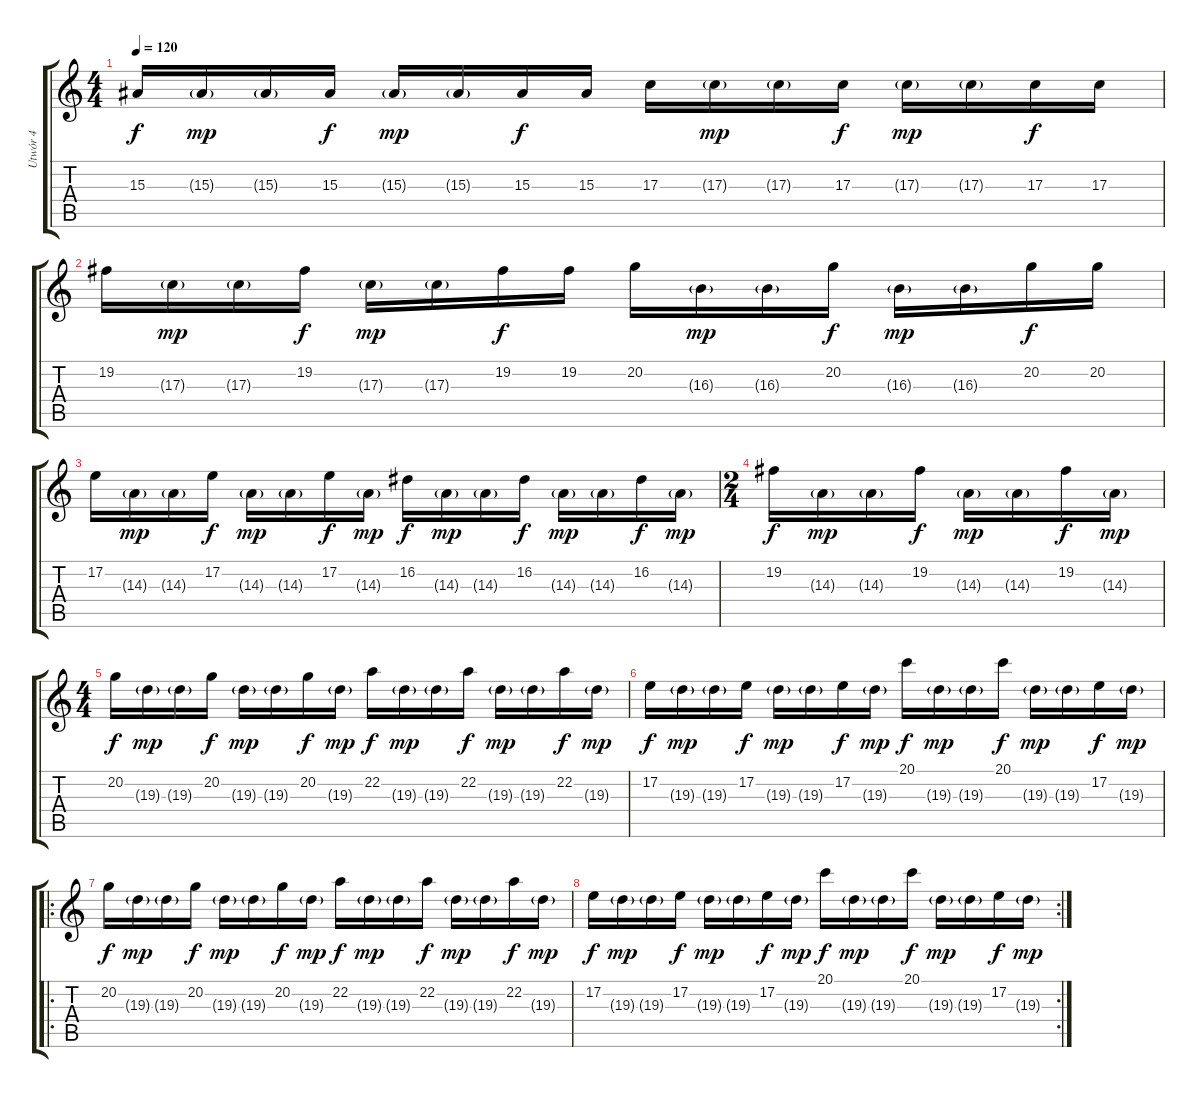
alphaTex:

\track ("Utwór 4" "Utwór 4") {instrument acousticgrandpiano}
\staff {score tabs}
\tuning (E4 B3 G3 D3 A2 E2) {hide}
\ts (4 4)
\tempo 120
\clef g2
\ks c
15.3.16{dy f} 15.3{g}.16{dy mp} 15.3{g}.16 15.3.16{dy f} 15.3{g}.16{dy mp} 15.3{g}.16 15.3.16{dy f} 15.3.16 17.3.16 17.3{g}.16{dy mp} 17.3{g}.16 17.3.16{dy f} 17.3{g}.16{dy mp} 17.3{g}.16 17.3.16{dy f} 17.3.16 |
19.2.16 17.3{g}.16{dy mp} 17.3{g}.16 19.2.16{dy f} 17.3{g}.16{dy mp} 17.3{g}.16 19.2.16{dy f} 19.2.16 20.2.16 16.3{g}.16{dy mp} 16.3{g}.16 20.2.16{dy f} 16.3{g}.16{dy mp} 16.3{g}.16 20.2.16{dy f} 20.2.16 |
17.2.16 14.3{g}.16{dy mp} 14.3{g}.16 17.2.16{dy f} 14.3{g}.16{dy mp} 14.3{g}.16 17.2.16{dy f} 14.3{g}.16{dy mp} 16.2.16{dy f} 14.3{g}.16{dy mp} 14.3{g}.16 16.2.16{dy f} 14.3{g}.16{dy mp} 14.3{g}.16 16.2.16{dy f} 14.3{g}.16{dy mp} |
\ts (2 4)
19.2.16{dy f} 14.3{g}.16{dy mp} 14.3{g}.16 19.2.16{dy f} 14.3{g}.16{dy mp} 14.3{g}.16 19.2.16{dy f} 14.3{g}.16{dy mp} |
\ts (4 4)
20.2.16{dy f} 19.3{g}.16{dy mp} 19.3{g}.16 20.2.16{dy f} 19.3{g}.16{dy mp} 19.3{g}.16 20.2.16{dy f} 19.3{g}.16{dy mp} 22.2.16{dy f} 19.3{g}.16{dy mp} 19.3{g}.16 22.2.16{dy f} 19.3{g}.16{dy mp} 19.3{g}.16 22.2.16{dy f} 19.3{g}.16{dy mp} |
17.2.16{dy f} 19.3{g}.16{dy mp} 19.3{g}.16 17.2.16{dy f} 19.3{g}.16{dy mp} 19.3{g}.16 17.2.16{dy f} 19.3{g}.16{dy mp} 20.1.16{dy f} 19.3{g}.16{dy mp} 19.3{g}.16 20.1.16{dy f} 19.3{g}.16{dy mp} 19.3{g}.16 17.2.16{dy f} 19.3{g}.16{dy mp} |
\ro
20.2.16{dy f} 19.3{g}.16{dy mp} 19.3{g}.16 20.2.16{dy f} 19.3{g}.16{dy mp} 19.3{g}.16 20.2.16{dy f} 19.3{g}.16{dy mp} 22.2.16{dy f} 19.3{g}.16{dy mp} 19.3{g}.16 22.2.16{dy f} 19.3{g}.16{dy mp} 19.3{g}.16 22.2.16{dy f} 19.3{g}.16{dy mp} |
\rc 2
17.2.16{dy f} 19.3{g}.16{dy mp} 19.3{g}.16 17.2.16{dy f} 19.3{g}.16{dy mp} 19.3{g}.16 17.2.16{dy f} 19.3{g}.16{dy mp} 20.1.16{dy f} 19.3{g}.16{dy mp} 19.3{g}.16 20.1.16{dy f} 19.3{g}.16{dy mp} 19.3{g}.16 17.2.16{dy f} 19.3{g}.16{dy mp}
